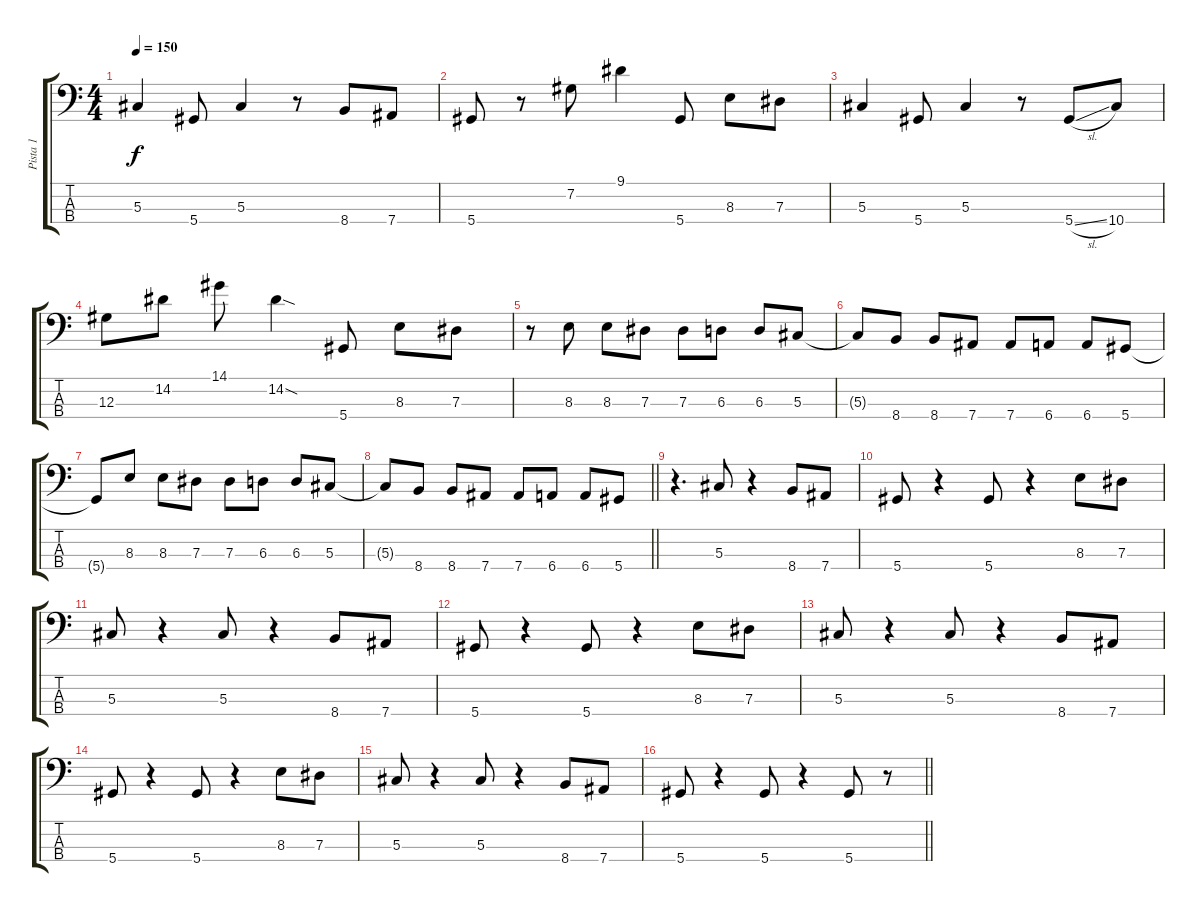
\track ("Pista 1" "Pista 1") {instrument electricbassfinger}
\staff {score tabs}
\tuning (Gb2 Db2 Ab1 Eb1) {hide}
\ts (4 4)
\tempo 150
\clef f4
\ks c
5.3.4{dy f} 5.4.8 5.3.4 r.8 8.4.8 7.4.8 |
5.4.8 r.8 7.2.8 9.1.4 5.4.8 8.3.8 7.3.8 |
5.3.4 5.4.8 5.3.4 r.8 5.4{sl}.8 10.4.8 |
12.3.8 14.2.8 14.1.8 14.2{sod}.4 5.4.8 8.3.8 7.3.8 |
r.8 8.3.8 8.3.8 7.3.8 7.3.8 6.3.8 6.3.8 5.3.8 |
5.3{t}.8 8.4.8 8.4.8 7.4.8 7.4.8 6.4.8 6.4.8 5.4.8 |
5.4{t}.8 8.3.8 8.3.8 7.3.8 7.3.8 6.3.8 6.3.8 5.3.8 |
\barLineRight lightlight
5.3{t}.8 8.4.8 8.4.8 7.4.8 7.4.8 6.4.8 6.4.8 5.4.8 |
r.4{d} 5.3.8 r.4 8.4.8 7.4.8 |
5.4.8 r.4 5.4.8 r.4 8.3.8 7.3.8 |
5.3.8 r.4 5.3.8 r.4 8.4.8 7.4.8 |
5.4.8 r.4 5.4.8 r.4 8.3.8 7.3.8 |
5.3.8 r.4 5.3.8 r.4 8.4.8 7.4.8 |
5.4.8 r.4 5.4.8 r.4 8.3.8 7.3.8 |
5.3.8 r.4 5.3.8 r.4 8.4.8 7.4.8 |
\barLineRight lightlight
5.4.8 r.4 5.4.8 r.4 5.4.8 r.8
